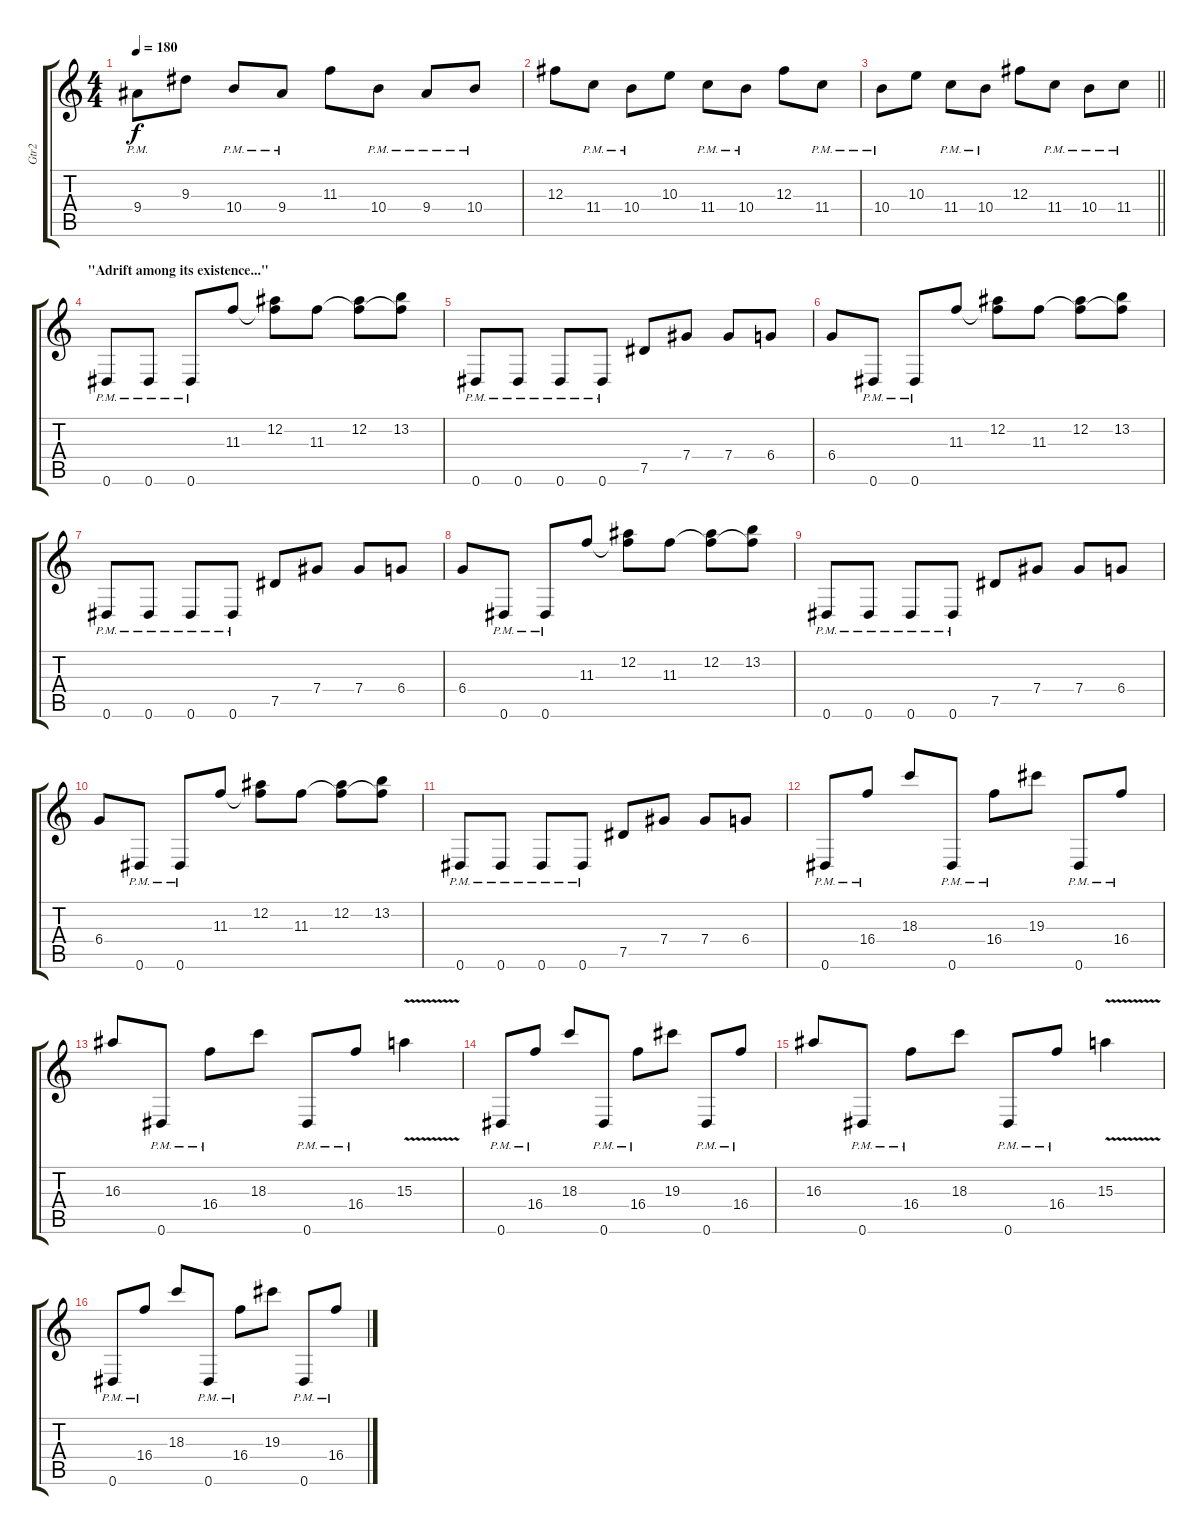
\track ("Gtr2" "Gtr2") {instrument electricguitarjazz}
\staff {score tabs}
\tuning (Eb4 Bb3 Gb3 Db3 Ab2 Eb2) {hide}
\ts (4 4)
\tempo 180
\clef g2
\ks c
9.4{pm}.8{dy f} 9.3.8 10.4{pm}.8 9.4{pm}.8 11.3.8 10.4{pm}.8 9.4{pm}.8 10.4{pm}.8 |
12.3.8 11.4{pm}.8 10.4{pm}.8 10.3.8 11.4{pm}.8 10.4{pm}.8 12.3.8 11.4{pm}.8 |
\barLineRight lightlight
10.4{pm}.8 10.3.8 11.4{pm}.8 10.4{pm}.8 12.3.8 11.4{pm}.8 10.4{pm}.8 11.4{pm}.8 |
\section ("" "\"Adrift among its existence...\"")
0.6{pm}.8 0.6{pm}.8 0.6{pm}.8 11.3.8 (12.2 11.3{t}).8 11.3.8 (12.2 11.3{t}).8 (13.2 11.3{t}).8 |
0.6{pm}.8 0.6{pm}.8 0.6{pm}.8 0.6{pm}.8 7.5.8 7.4.8 7.4.8 6.4.8 |
6.4.8 0.6{pm}.8 0.6{pm}.8 11.3.8 (12.2 11.3{t}).8 11.3.8 (12.2 11.3{t}).8 (13.2 11.3{t}).8 |
0.6{pm}.8 0.6{pm}.8 0.6{pm}.8 0.6{pm}.8 7.5.8 7.4.8 7.4.8 6.4.8 |
6.4.8 0.6{pm}.8 0.6{pm}.8 11.3.8 (12.2 11.3{t}).8 11.3.8 (12.2 11.3{t}).8 (13.2 11.3{t}).8 |
0.6{pm}.8 0.6{pm}.8 0.6{pm}.8 0.6{pm}.8 7.5.8 7.4.8 7.4.8 6.4.8 |
6.4.8 0.6{pm}.8 0.6{pm}.8 11.3.8 (12.2 11.3{t}).8 11.3.8 (12.2 11.3{t}).8 (13.2 11.3{t}).8 |
0.6{pm}.8 0.6{pm}.8 0.6{pm}.8 0.6{pm}.8 7.5.8 7.4.8 7.4.8 6.4.8 |
0.6{pm}.8 16.4{pm}.8 18.3.8 0.6{pm}.8 16.4{pm}.8 19.3.8 0.6{pm}.8 16.4{pm}.8 |
16.3.8 0.6{pm}.8 16.4{pm}.8 18.3.8 0.6{pm}.8 16.4{pm}.8 15.3{v}.4 |
0.6{pm}.8 16.4{pm}.8 18.3.8 0.6{pm}.8 16.4{pm}.8 19.3.8 0.6{pm}.8 16.4{pm}.8 |
16.3.8 0.6{pm}.8 16.4{pm}.8 18.3.8 0.6{pm}.8 16.4{pm}.8 15.3{v}.4 |
0.6{pm}.8 16.4{pm}.8 18.3.8 0.6{pm}.8 16.4{pm}.8 19.3.8 0.6{pm}.8 16.4{pm}.8
